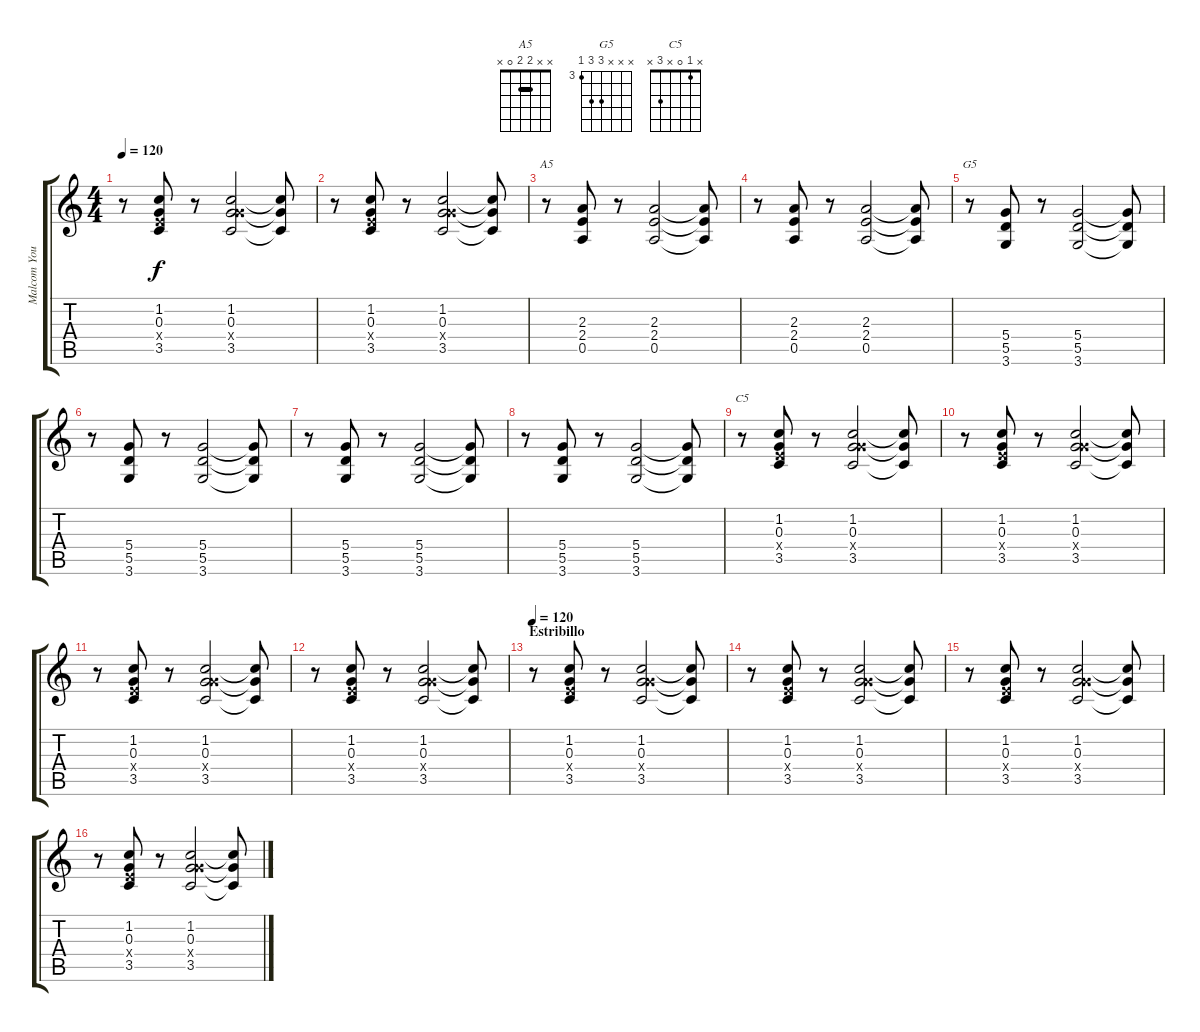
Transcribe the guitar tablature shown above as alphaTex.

\track ("Malcom Young" "Malcom You") {instrument overdrivenguitar}
\staff {score tabs}
\tuning (E4 B3 G3 D3 A2 E2) {hide}
\chord ("A5" x x 2 2 0 x) {barre 2}
\chord ("G5" x x x 5 5 3) {firstfret 3}
\chord ("C5" x 1 0 x 3 x)
\ts (4 4)
\tempo 120
\clef g2
\ks c
r.8{dy f} (1.2 0.3 2.4{x} 3.5).8 r.8 (1.2 0.3 5.4{x} 3.5).2 (1.2{t} 0.3{t} 3.5{t}).8 |
r.8 (1.2 0.3 2.4{x} 3.5).8 r.8 (1.2 0.3 5.4{x} 3.5).2 (1.2{t} 0.3{t} 3.5{t}).8 |
r.8{ch "A5"} (2.3 2.4 0.5).8 r.8 (2.3 2.4 0.5).2 (2.3{t} 2.4{t} 0.5{t}).8 |
r.8 (2.3 2.4 0.5).8 r.8 (2.3 2.4 0.5).2 (2.3{t} 2.4{t} 0.5{t}).8 |
r.8{ch "G5"} (5.4 5.5 3.6).8 r.8 (5.4 5.5 3.6).2 (5.4{t} 5.5{t} 3.6{t}).8 |
r.8 (5.4 5.5 3.6).8 r.8 (5.4 5.5 3.6).2 (5.4{t} 5.5{t} 3.6{t}).8 |
r.8 (5.4 5.5 3.6).8 r.8 (5.4 5.5 3.6).2 (5.4{t} 5.5{t} 3.6{t}).8 |
r.8 (5.4 5.5 3.6).8 r.8 (5.4 5.5 3.6).2 (5.4{t} 5.5{t} 3.6{t}).8 |
r.8{ch "C5"} (1.2 0.3 2.4{x} 3.5).8 r.8 (1.2 0.3 5.4{x} 3.5).2 (1.2{t} 0.3{t} 3.5{t}).8 |
r.8 (1.2 0.3 2.4{x} 3.5).8 r.8 (1.2 0.3 5.4{x} 3.5).2 (1.2{t} 0.3{t} 3.5{t}).8 |
r.8 (1.2 0.3 2.4{x} 3.5).8 r.8 (1.2 0.3 5.4{x} 3.5).2 (1.2{t} 0.3{t} 3.5{t}).8 |
r.8 (1.2 0.3 2.4{x} 3.5).8 r.8 (1.2 0.3 5.4{x} 3.5).2 (1.2{t} 0.3{t} 3.5{t}).8 |
\section ("" "Estribillo")
\tempo 120
r.8 (1.2 0.3 2.4{x} 3.5).8 r.8 (1.2 0.3 5.4{x} 3.5).2 (1.2{t} 0.3{t} 3.5{t}).8 |
r.8 (1.2 0.3 2.4{x} 3.5).8 r.8 (1.2 0.3 5.4{x} 3.5).2 (1.2{t} 0.3{t} 3.5{t}).8 |
r.8 (1.2 0.3 2.4{x} 3.5).8 r.8 (1.2 0.3 5.4{x} 3.5).2 (1.2{t} 0.3{t} 3.5{t}).8 |
r.8 (1.2 0.3 2.4{x} 3.5).8 r.8 (1.2 0.3 5.4{x} 3.5).2 (1.2{t} 0.3{t} 3.5{t}).8
